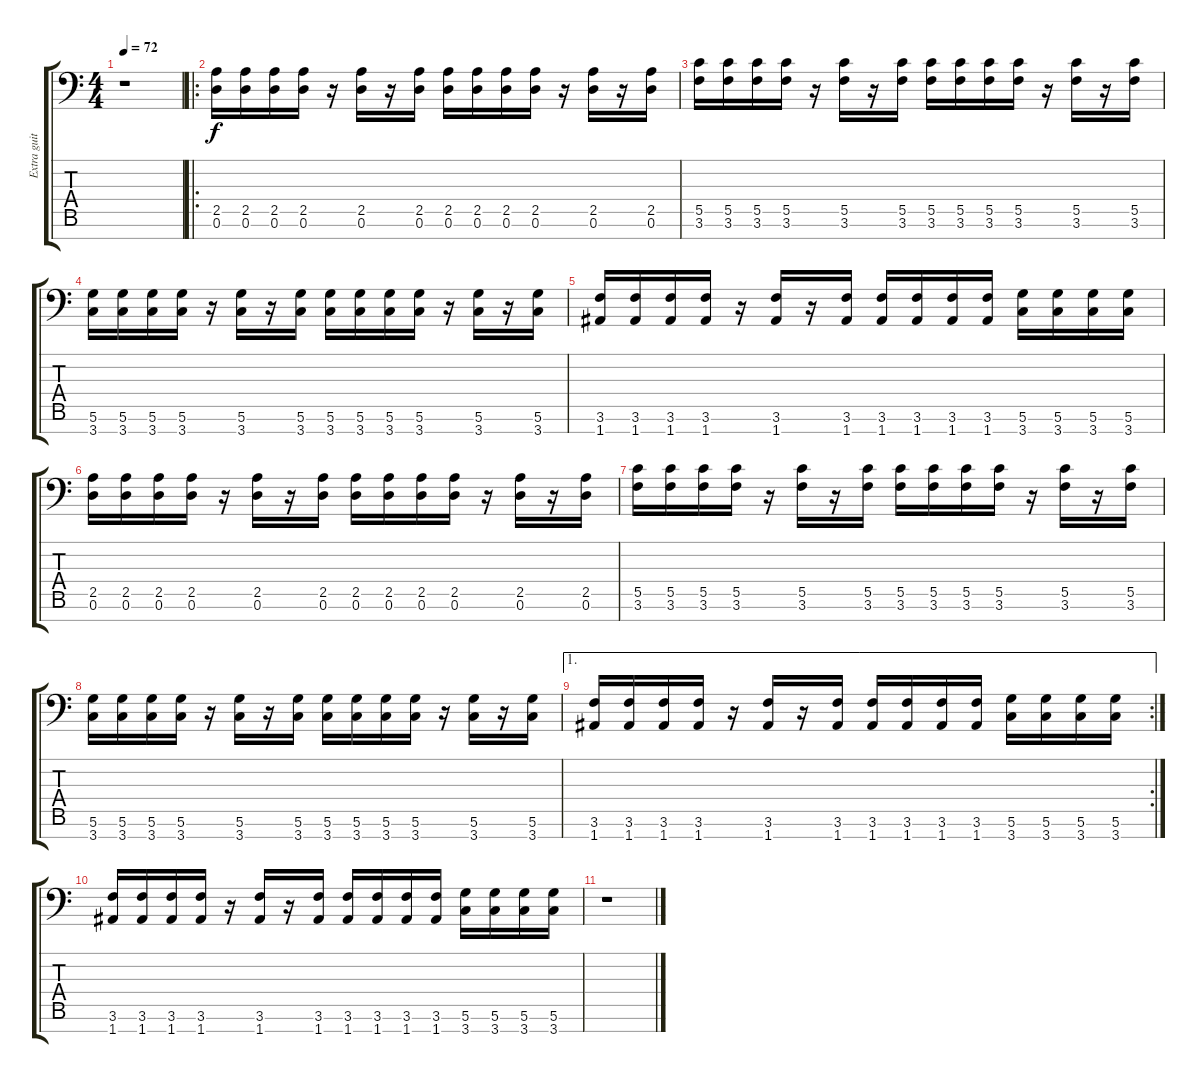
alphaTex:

\track ("Extra guitar" "Extra guit") {instrument overdrivenguitar}
\staff {score tabs}
\tuning (D4 A3 F3 C3 G2 D2 A1) {hide}
\ts (4 4)
\tempo 72
\clef f4
\ks c
r.1{dy f} |
\ro
(2.5 0.6).16{volume 16 balance 8} (2.5 0.6).16 (2.5 0.6).16 (2.5 0.6).16 r.16 (2.5 0.6).16 r.16 (2.5 0.6).16 (2.5 0.6).16 (2.5 0.6).16 (2.5 0.6).16 (2.5 0.6).16 r.16 (2.5 0.6).16 r.16 (2.5 0.6).16 |
(5.5 3.6).16 (5.5 3.6).16 (5.5 3.6).16 (5.5 3.6).16 r.16 (5.5 3.6).16 r.16 (5.5 3.6).16 (5.5 3.6).16 (5.5 3.6).16 (5.5 3.6).16 (5.5 3.6).16 r.16 (5.5 3.6).16 r.16 (5.5 3.6).16 |
(5.6 3.7).16 (5.6 3.7).16 (5.6 3.7).16 (5.6 3.7).16 r.16 (5.6 3.7).16 r.16 (5.6 3.7).16 (5.6 3.7).16 (5.6 3.7).16 (5.6 3.7).16 (5.6 3.7).16 r.16 (5.6 3.7).16 r.16 (5.6 3.7).16 |
(3.6 1.7).16 (3.6 1.7).16 (3.6 1.7).16 (3.6 1.7).16 r.16 (3.6 1.7).16 r.16 (3.6 1.7).16 (3.6 1.7).16 (3.6 1.7).16 (3.6 1.7).16 (3.6 1.7).16 (5.6 3.7).16 (5.6 3.7).16 (5.6 3.7).16 (5.6 3.7).16 |
(2.5 0.6).16 (2.5 0.6).16 (2.5 0.6).16 (2.5 0.6).16 r.16 (2.5 0.6).16 r.16 (2.5 0.6).16 (2.5 0.6).16 (2.5 0.6).16 (2.5 0.6).16 (2.5 0.6).16 r.16 (2.5 0.6).16 r.16 (2.5 0.6).16 |
(5.5 3.6).16 (5.5 3.6).16 (5.5 3.6).16 (5.5 3.6).16 r.16 (5.5 3.6).16 r.16 (5.5 3.6).16 (5.5 3.6).16 (5.5 3.6).16 (5.5 3.6).16 (5.5 3.6).16 r.16 (5.5 3.6).16 r.16 (5.5 3.6).16 |
(5.6 3.7).16 (5.6 3.7).16 (5.6 3.7).16 (5.6 3.7).16 r.16 (5.6 3.7).16 r.16 (5.6 3.7).16 (5.6 3.7).16 (5.6 3.7).16 (5.6 3.7).16 (5.6 3.7).16 r.16 (5.6 3.7).16 r.16 (5.6 3.7).16 |
\ae 1
\rc 2
(3.6 1.7).16 (3.6 1.7).16 (3.6 1.7).16 (3.6 1.7).16 r.16 (3.6 1.7).16 r.16 (3.6 1.7).16 (3.6 1.7).16 (3.6 1.7).16 (3.6 1.7).16 (3.6 1.7).16 (5.6 3.7).16 (5.6 3.7).16 (5.6 3.7).16 (5.6 3.7).16 |
(3.6 1.7).16 (3.6 1.7).16 (3.6 1.7).16 (3.6 1.7).16 r.16 (3.6 1.7).16 r.16 (3.6 1.7).16 (3.6 1.7).16 (3.6 1.7).16 (3.6 1.7).16 (3.6 1.7).16 (5.6 3.7).16 (5.6 3.7).16 (5.6 3.7).16 (5.6 3.7).16 |
r.1
